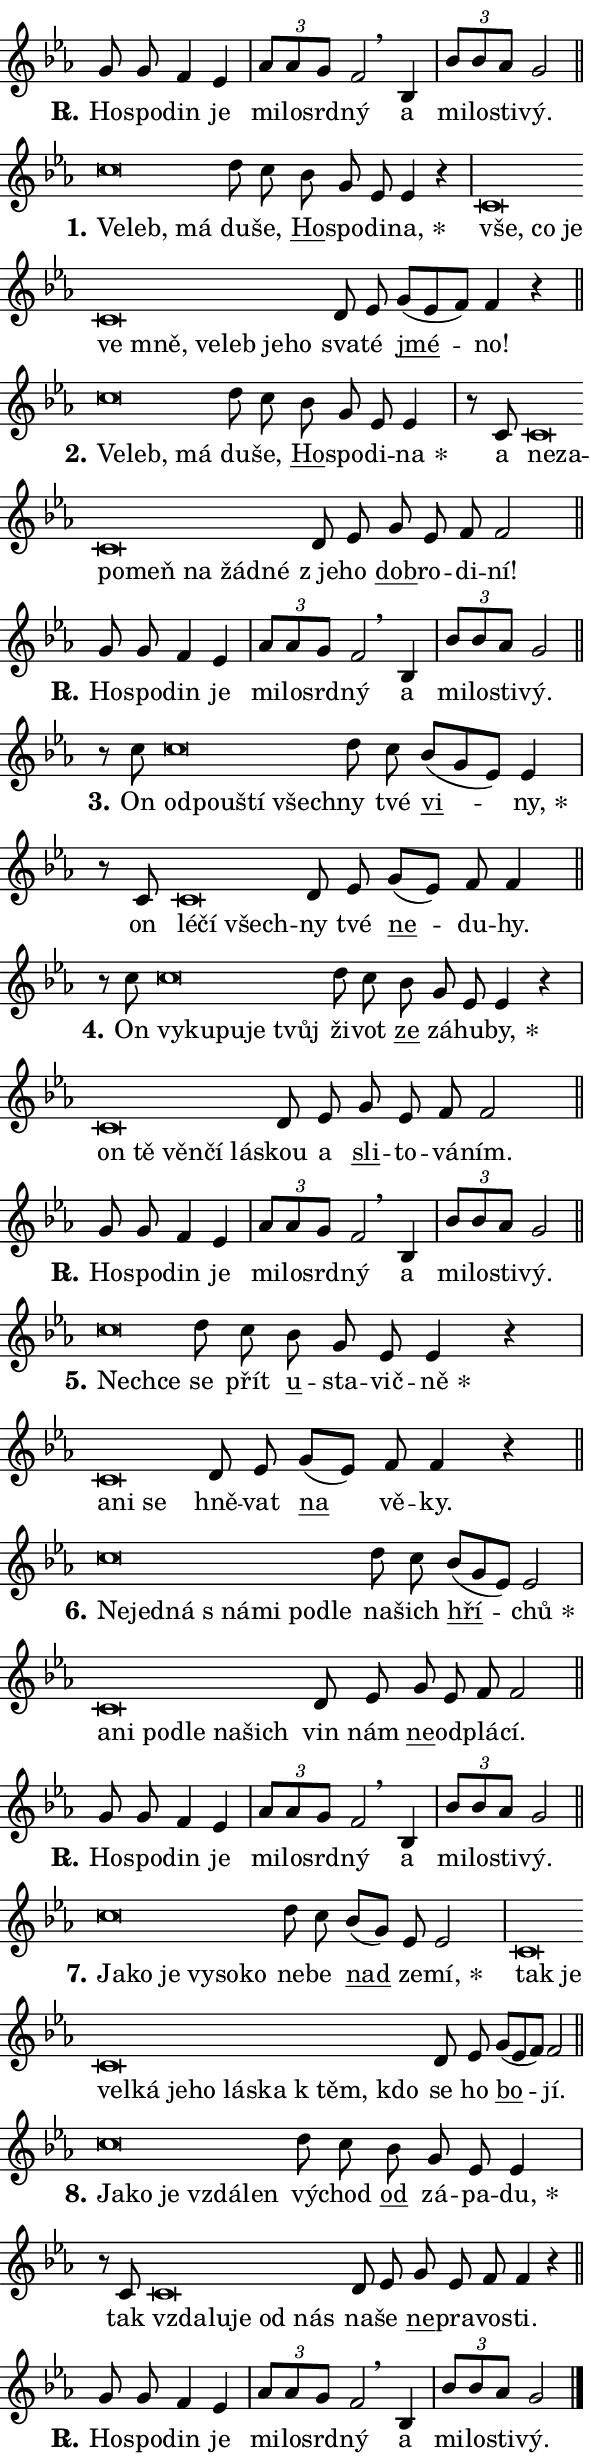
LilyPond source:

\version "2.24.0"
\header { tagline = "" }
\paper {
  indent = 0\cm
  top-margin = 0\cm
  right-margin = 0.13\cm % to fit lyric hyphens
  bottom-margin = 0\cm
  left-margin = 0\cm
  paper-width = 10\cm
  page-breaking = #ly:one-page-breaking
  system-system-spacing.basic-distance = #11
  score-system-spacing.basic-distance = #11
  ragged-last = ##f
}


%% Author: Thomas Morley
%% https://lists.gnu.org/archive/html/lilypond-user/2020-05/msg00002.html
#(define (line-position grob)
"Returns position of @var[grob} in current system:
   @code{'start}, if at first time-step
   @code{'end}, if at last time-step
   @code{'middle} otherwise
"
  (let* ((col (ly:item-get-column grob))
         (ln (ly:grob-object col 'left-neighbor))
         (rn (ly:grob-object col 'right-neighbor))
         (col-to-check-left (if (ly:grob? ln) ln col))
         (col-to-check-right (if (ly:grob? rn) rn col))
         (break-dir-left
           (and
             (ly:grob-property col-to-check-left 'non-musical #f)
             (ly:item-break-dir col-to-check-left)))
         (break-dir-right
           (and
             (ly:grob-property col-to-check-right 'non-musical #f)
             (ly:item-break-dir col-to-check-right))))
        (cond ((eqv? 1 break-dir-left) 'start)
              ((eqv? -1 break-dir-right) 'end)
              (else 'middle))))

#(define (tranparent-at-line-position vctor)
  (lambda (grob)
  "Relying on @code{line-position} select the relevant enry from @var{vctor}.
Used to determine transparency,"
    (case (line-position grob)
      ((end) (not (vector-ref vctor 0)))
      ((middle) (not (vector-ref vctor 1)))
      ((start) (not (vector-ref vctor 2))))))

noteHeadBreakVisibility =
#(define-music-function (break-visibility)(vector?)
"Makes @code{NoteHead}s transparent relying on @var{break-visibility}"
#{
  \override NoteHead.transparent =
    #(tranparent-at-line-position break-visibility)
#})

#(define delete-ledgers-for-transparent-note-heads
  (lambda (grob)
    "Reads whether a @code{NoteHead} is transparent.
If so this @code{NoteHead} is removed from @code{'note-heads} from
@var{grob}, which is supposed to be @code{LedgerLineSpanner}.
As a result ledgers are not printed for this @code{NoteHead}"
    (let* ((nhds-array (ly:grob-object grob 'note-heads))
           (nhds-list
             (if (ly:grob-array? nhds-array)
                 (ly:grob-array->list nhds-array)
                 '()))
           ;; Relies on the transparent-property being done before
           ;; Staff.LedgerLineSpanner.after-line-breaking is executed.
           ;; This is fragile ...
           (to-keep
             (remove
               (lambda (nhd)
                 (ly:grob-property nhd 'transparent #f))
               nhds-list)))
      ;; TODO find a better method to iterate over grob-arrays, similiar
      ;; to filter/remove etc for lists
      ;; For now rebuilt from scratch
      (set! (ly:grob-object grob 'note-heads)  '())
      (for-each
        (lambda (nhd)
          (ly:pointer-group-interface::add-grob grob 'note-heads nhd))
        to-keep))))

squashNotes = {
  \override NoteHead.X-extent = #'(-0.2 . 0.2)
  \override NoteHead.Y-extent = #'(-0.75 . 0)
  \override NoteHead.stencil =
    #(lambda (grob)
       (let ((pos (ly:grob-property grob 'staff-position)))
         (begin
           (if (< pos -7) (display "ERROR: Lower brevis then expected\n") (display ""))
           (if (<= pos -6) ly:text-interface::print ly:note-head::print))))
}
unSquashNotes = {
  \revert NoteHead.X-extent
  \revert NoteHead.Y-extent
  \revert NoteHead.stencil
}

hideNotes = \noteHeadBreakVisibility #begin-of-line-visible
unHideNotes = \noteHeadBreakVisibility #all-visible

% work-around for resetting accidentals
% https://lilypond.org/doc/v2.23/Documentation/notation/displaying-rhythms#unmetered-music
cadenzaMeasure = {
  \cadenzaOff
  \partial 1024 s1024
  \cadenzaOn
}

#(define-markup-command (accent layout props text) (markup?)
  "Underline accented syllable"
  (interpret-markup layout props
    #{\markup \override #'(offset . 4.3) \underline { #text }#}))

responsum = \markup \concat {
  "R" \hspace #-1.05 \path #0.1 #'((moveto 0 0.07) (lineto 0.9 0.8)) \hspace #0.05 "."
}

spaceSize = #0.6828661417322834 % exact space size for TeX Gyre Schola

\layout {
  \context {
    \Staff
    \remove "Time_signature_engraver"
    \override LedgerLineSpanner.after-line-breaking = #delete-ledgers-for-transparent-note-heads
  }
  \context {
    \Lyrics {
      \override LyricSpace.minimum-distance = \spaceSize
      \override LyricText.font-name = #"TeX Gyre Schola"
      \override LyricText.font-size = 1
      \override StanzaNumber.font-name = #"TeX Gyre Schola Bold"
      \override StanzaNumber.font-size = 1
    }
  }
  \context {
    \Score 
    \override NoteHead.text =
      #(lambda (grob) 
        (let ((pos (ly:grob-property grob 'staff-position)))
          #{\markup {
            \combine
              \halign #-0.55 \raise #(if (= pos -6) 0 0.5) \override #'(thickness . 2) \draw-line #'(3.2 . 0)
              \musicglyph "noteheads.sM1"
          }#}))
  }
}

% magnetic-lyrics.ily
%
%   written by
%     Jean Abou Samra <jean@abou-samra.fr>
%     Werner Lemberg <wl@gnu.org>
%
%   adapted by
%     Jiri Hon <jiri.hon@gmail.com>
%
% Version 2022-Apr-15

% https://www.mail-archive.com/lilypond-user@gnu.org/msg149350.html

#(define (Left_hyphen_pointer_engraver context)
   "Collect syllable-hyphen-syllable occurrences in lyrics and store
them in properties.  This engraver only looks to the left.  For
example, if the lyrics input is @code{foo -- bar}, it does the
following.

@itemize @bullet
@item
Set the @code{text} property of the @code{LyricHyphen} grob between
@q{foo} and @q{bar} to @code{foo}.

@item
Set the @code{left-hyphen} property of the @code{LyricText} grob with
text @q{foo} to the @code{LyricHyphen} grob between @q{foo} and
@q{bar}.
@end itemize

Use this auxiliary engraver in combination with the
@code{lyric-@/text::@/apply-@/magnetic-@/offset!} hook."
   (let ((hyphen #f)
         (text #f))
     (make-engraver
      (acknowledgers
       ((lyric-syllable-interface engraver grob source-engraver)
        (set! text grob)))
      (end-acknowledgers
       ((lyric-hyphen-interface engraver grob source-engraver)
        ;(when (not (grob::has-interface grob 'lyric-space-interface))
          (set! hyphen grob)));)
      ((stop-translation-timestep engraver)
       (when (and text hyphen)
         (ly:grob-set-object! text 'left-hyphen hyphen))
       (set! text #f)
       (set! hyphen #f)))))

#(define (lyric-text::apply-magnetic-offset! grob)
   "If the space between two syllables is less than the value in
property @code{LyricText@/.details@/.squash-threshold}, move the right
syllable to the left so that it gets concatenated with the left
syllable.

Use this function as a hook for
@code{LyricText@/.after-@/line-@/breaking} if the
@code{Left_@/hyphen_@/pointer_@/engraver} is active."
   (let ((hyphen (ly:grob-object grob 'left-hyphen #f)))
     (when hyphen
       (let ((left-text (ly:spanner-bound hyphen LEFT)))
         (when (grob::has-interface left-text 'lyric-syllable-interface)
           (let* ((common (ly:grob-common-refpoint grob left-text X))
                  (this-x-ext (ly:grob-extent grob common X))
                  (left-x-ext
                   (begin
                     ;; Trigger magnetism for left-text.
                     (ly:grob-property left-text 'after-line-breaking)
                     (ly:grob-extent left-text common X)))
                  ;; `delta` is the gap width between two syllables.
                  (delta (- (interval-start this-x-ext)
                            (interval-end left-x-ext)))
                  (details (ly:grob-property grob 'details))
                  (threshold (assoc-get 'squash-threshold details 0.2)))
             (when (< delta threshold)
               (let* (;; We have to manipulate the input text so that
                      ;; ligatures crossing syllable boundaries are not
                      ;; disabled.  For languages based on the Latin
                      ;; script this is essentially a beautification.
                      ;; However, for non-Western scripts it can be a
                      ;; necessity.
                      (lt (ly:grob-property left-text 'text))
                      (rt (ly:grob-property grob 'text))
                      (is-space (grob::has-interface hyphen 'lyric-space-interface))
                      (space (if is-space " " ""))
                      (extra-delta (if is-space spaceSize 0))
                      ;; Append new syllable.
                      (ltrt-space (if (and (string? lt) (string? rt))
                                (string-append lt space rt)
                                (make-concat-markup (list lt space rt))))
                      ;; Right-align `ltrt` to the right side.
                      (ltrt-space-markup (grob-interpret-markup
                               grob
                               (make-translate-markup
                                (cons (interval-length this-x-ext) 0)
                                (make-right-align-markup ltrt-space)))))
                 (begin
                   ;; Don't print `left-text`.
                   (ly:grob-set-property! left-text 'stencil #f)
                   ;; Set text and stencil (which holds all collected
                   ;; syllables so far) and shift it to the left.
                   (ly:grob-set-property! grob 'text ltrt-space)
                   (ly:grob-set-property! grob 'stencil ltrt-space-markup)
                   (ly:grob-translate-axis! grob (- (- delta extra-delta)) X))))))))))


#(define (lyric-hyphen::displace-bounds-first grob)
   ;; Make very sure this callback isn't triggered too early.
   (let ((left (ly:spanner-bound grob LEFT))
         (right (ly:spanner-bound grob RIGHT)))
     (ly:grob-property left 'after-line-breaking)
     (ly:grob-property right 'after-line-breaking)
     (ly:lyric-hyphen::print grob)))

squashThreshold = #0.4

\layout {
  \context {
    \Lyrics
    \consists #Left_hyphen_pointer_engraver
    \override LyricText.after-line-breaking =
      #lyric-text::apply-magnetic-offset!
    \override LyricHyphen.stencil = #lyric-hyphen::displace-bounds-first
    \override LyricText.details.squash-threshold = \squashThreshold
    \override LyricHyphen.minimum-distance = 0
    \override LyricHyphen.minimum-length = \squashThreshold
  }
}

squashText = \override LyricText.details.squash-threshold = 9999
unSquashText = \override LyricText.details.squash-threshold = \squashThreshold

leftText = \override LyricText.self-alignment-X = #LEFT
unLeftText = \revert LyricText.self-alignment-X

starOffset = #(lambda (grob) 
                (let ((x_offset (ly:self-alignment-interface::aligned-on-x-parent grob)))
                  (if (= x_offset 0) 0 (+ x_offset 1.2))))

star = #(define-music-function (syllable)(string?)
"Append star separator at the end of a syllable"
#{
  \once \override LyricText.X-offset = #starOffset
  \lyricmode { \markup {
    #syllable
    \override #'((font-name . "TeX Gyre Schola Bold")) \hspace #0.2 \lower #0.65 \larger "*"
  } }
#})

starAccent = #(define-music-function (syllable)(string?)
"Append star separator at the end of a syllable and make accent"
#{
  \once \override LyricText.X-offset = #starOffset
  \lyricmode { \markup {
    \accent #syllable
    \override #'((font-name . "TeX Gyre Schola Bold")) \hspace #0.2 \lower #0.65 \larger "*"
  } }
#})

breath = #(define-music-function (syllable)(string?)
"Append breathing indicator at the end of a syllable"
#{
  \lyricmode { \markup { #syllable "+" } }
#})

optionalBreath = #(define-music-function (syllable)(string?)
"Append optional breathing indicator at the end of a syllable"
#{
  \lyricmode { \markup { #syllable "(+)" } }
#})


\score {
    <<
        \new Voice = "melody" { \cadenzaOn \key es \major \relative { g'8 g f4 es \cadenzaMeasure \bar "|" \tuplet 3/2 { as8[ as g] } f2 \breathe \bar "" bes,4 \cadenzaMeasure \bar "|" \tuplet 3/2 {bes'8[ bes as] } g2 \cadenzaMeasure \bar "||" \break } }
        \new Lyrics \lyricsto "melody" { \lyricmode { \set stanza = \responsum
Ho -- spo -- din je mi -- lo -- srd -- ný a mi -- lo -- sti -- vý. } }
    >>
    \layout {}
}

\score {
    <<
        \new Voice = "melody" { \cadenzaOn \key es \major \relative { \squashNotes c''\breve*1/16 \hideNotes \breve*1/16 \breve*1/16 \bar "" \unHideNotes \unSquashNotes d8 c \bar "" bes g es es4 r \cadenzaMeasure \bar "|" \squashNotes c\breve*1/16 \hideNotes \breve*1/16 \bar "" \breve*1/16 \bar "" \breve*1/16 \bar "" \breve*1/16 \bar "" \breve*1/16 \bar "" \breve*1/16 \bar "" \breve*1/16 \breve*1/16 \bar "" \unHideNotes \unSquashNotes d8 es \bar "" g[( es f)] f4 r \cadenzaMeasure \bar "||" \break } }
        \new Lyrics \lyricsto "melody" { \lyricmode { \set stanza = "1."
\leftText Ve -- \squashText leb, má \unLeftText \unSquashText du -- še, \markup \accent Ho -- spo -- di -- \star na, \leftText vše, \squashText co je ve mně, ve -- leb je -- ho \unLeftText \unSquashText sva -- té \markup \accent jmé -- no! } }
    >>
    \layout {}
}

\score {
    <<
        \new Voice = "melody" { \cadenzaOn \key es \major \relative { \squashNotes c''\breve*1/16 \hideNotes \breve*1/16 \breve*1/16 \bar "" \unHideNotes \unSquashNotes d8 c \bar "" bes g es es4 \cadenzaMeasure \bar "|" r8 c \squashNotes c\breve*1/16 \hideNotes \breve*1/16 \bar "" \breve*1/16 \bar "" \breve*1/16 \bar "" \breve*1/16 \bar "" \breve*1/16 \breve*1/16 \bar "" \unHideNotes \unSquashNotes d8 es \bar "" g es f f2 \cadenzaMeasure \bar "||" \break } }
        \new Lyrics \lyricsto "melody" { \lyricmode { \set stanza = "2."
\leftText Ve -- \squashText leb, má \unLeftText \unSquashText du -- še, \markup \accent Ho -- spo -- di -- \star na a \leftText ne -- \squashText za -- po -- meň na žád -- né \unLeftText \unSquashText "z je" -- ho \markup \accent dob -- ro -- di -- ní! } }
    >>
    \layout {}
}

\score {
    <<
        \new Voice = "melody" { \cadenzaOn \key es \major \relative { g'8 g f4 es \cadenzaMeasure \bar "|" \tuplet 3/2 { as8[ as g] } f2 \breathe \bar "" bes,4 \cadenzaMeasure \bar "|" \tuplet 3/2 {bes'8[ bes as] } g2 \cadenzaMeasure \bar "||" \break } }
        \new Lyrics \lyricsto "melody" { \lyricmode { \set stanza = \responsum
Ho -- spo -- din je mi -- lo -- srd -- ný a mi -- lo -- sti -- vý. } }
    >>
    \layout {}
}

\score {
    <<
        \new Voice = "melody" { \cadenzaOn \key es \major \relative { r8 c'' \squashNotes c\breve*1/16 \hideNotes \breve*1/16 \bar "" \breve*1/16 \breve*1/16 \bar "" \unHideNotes \unSquashNotes d8 c \bar "" bes[( g es)] es4 \cadenzaMeasure \bar "|" r8 c \squashNotes c\breve*1/16 \hideNotes \breve*1/16 \breve*1/16 \bar "" \unHideNotes \unSquashNotes d8 es \bar "" g[( es)] f f4 \cadenzaMeasure \bar "||" \break } }
        \new Lyrics \lyricsto "melody" { \lyricmode { \set stanza = "3."
On \leftText od -- \squashText pou -- ští všech -- \unLeftText \unSquashText ny tvé \markup \accent vi -- \star ny, on \leftText lé -- \squashText čí všech -- \unLeftText \unSquashText ny tvé \markup \accent ne -- du -- hy. } }
    >>
    \layout {}
}

\score {
    <<
        \new Voice = "melody" { \cadenzaOn \key es \major \relative { r8 c'' \squashNotes c\breve*1/16 \hideNotes \breve*1/16 \bar "" \breve*1/16 \bar "" \breve*1/16 \breve*1/16 \bar "" \unHideNotes \unSquashNotes d8 c \bar "" bes g es es4 r \cadenzaMeasure \bar "|" \squashNotes c\breve*1/16 \hideNotes \breve*1/16 \bar "" \breve*1/16 \bar "" \breve*1/16 \breve*1/16 \bar "" \unHideNotes \unSquashNotes d8 es \bar "" g es f f2 \cadenzaMeasure \bar "||" \break } }
        \new Lyrics \lyricsto "melody" { \lyricmode { \set stanza = "4."
On \leftText vy -- \squashText ku -- pu -- je tvůj \unLeftText \unSquashText ži -- vot \markup \accent ze zá -- hu -- \star by, \leftText on \squashText tě věn -- čí lá -- \unLeftText \unSquashText skou a \markup \accent sli -- to -- vá -- ním. } }
    >>
    \layout {}
}

\score {
    <<
        \new Voice = "melody" { \cadenzaOn \key es \major \relative { g'8 g f4 es \cadenzaMeasure \bar "|" \tuplet 3/2 { as8[ as g] } f2 \breathe \bar "" bes,4 \cadenzaMeasure \bar "|" \tuplet 3/2 {bes'8[ bes as] } g2 \cadenzaMeasure \bar "||" \break } }
        \new Lyrics \lyricsto "melody" { \lyricmode { \set stanza = \responsum
Ho -- spo -- din je mi -- lo -- srd -- ný a mi -- lo -- sti -- vý. } }
    >>
    \layout {}
}

\score {
    <<
        \new Voice = "melody" { \cadenzaOn \key es \major \relative { \squashNotes c''\breve*1/16 \hideNotes \breve*1/16 \bar "" \unHideNotes \unSquashNotes d8 c \bar "" bes g es es4 r \cadenzaMeasure \bar "|" \squashNotes c\breve*1/16 \hideNotes \breve*1/16 \breve*1/16 \bar "" \unHideNotes \unSquashNotes d8 es \bar "" g[( es)] f f4 r \cadenzaMeasure \bar "||" \break } }
        \new Lyrics \lyricsto "melody" { \lyricmode { \set stanza = "5."
\leftText Nech -- \squashText ce \unLeftText \unSquashText se přít \markup \accent u -- sta -- vič -- \star ně \leftText a -- \squashText ni se \unLeftText \unSquashText hně -- vat \markup \accent na vě -- ky. } }
    >>
    \layout {}
}

\score {
    <<
        \new Voice = "melody" { \cadenzaOn \key es \major \relative { \squashNotes c''\breve*1/16 \hideNotes \breve*1/16 \bar "" \breve*1/16 \bar "" \breve*1/16 \bar "" \breve*1/16 \bar "" \breve*1/16 \breve*1/16 \bar "" \unHideNotes \unSquashNotes d8 c \bar "" bes[( g es)] es2 \cadenzaMeasure \bar "|" \squashNotes c\breve*1/16 \hideNotes \breve*1/16 \bar "" \breve*1/16 \bar "" \breve*1/16 \bar "" \breve*1/16 \breve*1/16 \bar "" \unHideNotes \unSquashNotes d8 es \bar "" g es f f2 \cadenzaMeasure \bar "||" \break } }
        \new Lyrics \lyricsto "melody" { \lyricmode { \set stanza = "6."
\leftText Ne -- \squashText jed -- ná "s ná" -- mi po -- dle \unLeftText \unSquashText na -- šich \markup \accent hří -- \star chů \leftText a -- \squashText ni po -- dle na -- šich \unLeftText \unSquashText vin nám \markup \accent ne -- od -- plá -- cí. } }
    >>
    \layout {}
}

\score {
    <<
        \new Voice = "melody" { \cadenzaOn \key es \major \relative { g'8 g f4 es \cadenzaMeasure \bar "|" \tuplet 3/2 { as8[ as g] } f2 \breathe \bar "" bes,4 \cadenzaMeasure \bar "|" \tuplet 3/2 {bes'8[ bes as] } g2 \cadenzaMeasure \bar "||" \break } }
        \new Lyrics \lyricsto "melody" { \lyricmode { \set stanza = \responsum
Ho -- spo -- din je mi -- lo -- srd -- ný a mi -- lo -- sti -- vý. } }
    >>
    \layout {}
}

\score {
    <<
        \new Voice = "melody" { \cadenzaOn \key es \major \relative { \squashNotes c''\breve*1/16 \hideNotes \breve*1/16 \bar "" \breve*1/16 \bar "" \breve*1/16 \bar "" \breve*1/16 \breve*1/16 \bar "" \unHideNotes \unSquashNotes d8 c \bar "" bes[( g)] es es2 \cadenzaMeasure \bar "|" \squashNotes c\breve*1/16 \hideNotes \breve*1/16 \bar "" \breve*1/16 \bar "" \breve*1/16 \bar "" \breve*1/16 \bar "" \breve*1/16 \bar "" \breve*1/16 \bar "" \breve*1/16 \bar "" \breve*1/16 \breve*1/16 \bar "" \unHideNotes \unSquashNotes d8 es \bar "" g[( es f)] f2 \cadenzaMeasure \bar "||" \break } }
        \new Lyrics \lyricsto "melody" { \lyricmode { \set stanza = "7."
\leftText Ja -- \squashText ko je vy -- so -- ko \unLeftText \unSquashText ne -- be \markup \accent nad ze -- \star mí, \leftText tak \squashText je vel -- ká je -- ho lá -- ska "k těm," kdo \unLeftText \unSquashText se ho \markup \accent bo -- jí. } }
    >>
    \layout {}
}

\score {
    <<
        \new Voice = "melody" { \cadenzaOn \key es \major \relative { \squashNotes c''\breve*1/16 \hideNotes \breve*1/16 \bar "" \breve*1/16 \bar "" \breve*1/16 \breve*1/16 \bar "" \unHideNotes \unSquashNotes d8 c \bar "" bes g es es4 \cadenzaMeasure \bar "|" r8 c \squashNotes c\breve*1/16 \hideNotes \breve*1/16 \bar "" \breve*1/16 \bar "" \breve*1/16 \breve*1/16 \bar "" \unHideNotes \unSquashNotes d8 es \bar "" g es f f4 r \cadenzaMeasure \bar "||" \break } }
        \new Lyrics \lyricsto "melody" { \lyricmode { \set stanza = "8."
\leftText Ja -- \squashText ko je vzdá -- len \unLeftText \unSquashText vý -- chod \markup \accent od zá -- pa -- \star du, tak \leftText vzda -- \squashText lu -- je od nás \unLeftText \unSquashText na -- še \markup \accent ne -- pra -- vo -- sti. } }
    >>
    \layout {}
}

\score {
    <<
        \new Voice = "melody" { \cadenzaOn \key es \major \relative { g'8 g f4 es \cadenzaMeasure \bar "|" \tuplet 3/2 { as8[ as g] } f2 \breathe \bar "" bes,4 \cadenzaMeasure \bar "|" \tuplet 3/2 {bes'8[ bes as] } g2 \cadenzaMeasure \bar "||" \break } \bar "|." }
        \new Lyrics \lyricsto "melody" { \lyricmode { \set stanza = \responsum
Ho -- spo -- din je mi -- lo -- srd -- ný a mi -- lo -- sti -- vý. } }
    >>
    \layout {}
}
